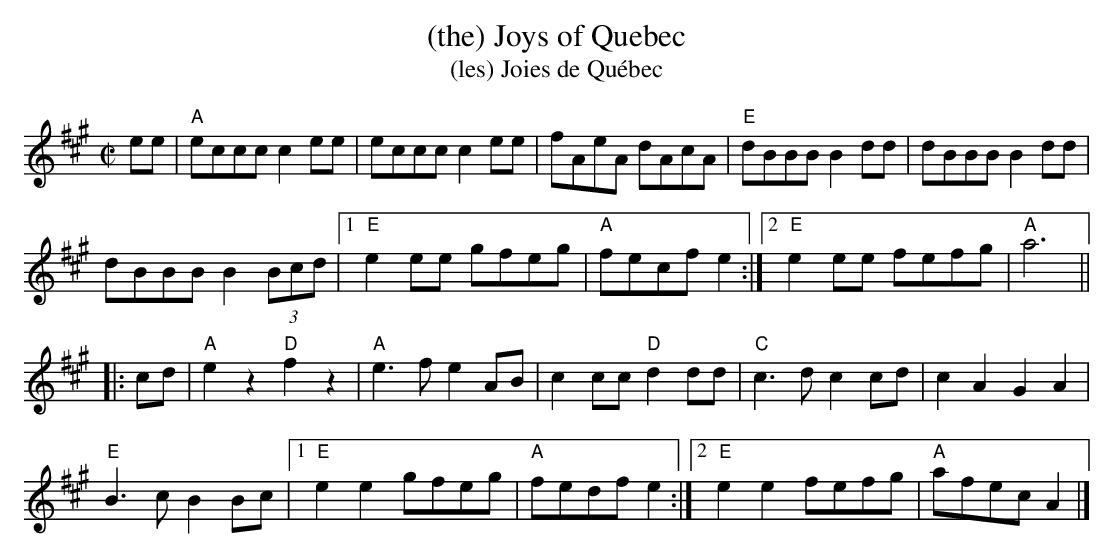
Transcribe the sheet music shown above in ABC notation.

X:1
T: (the) Joys of Quebec
T: (les) Joies de Qu\'ebec
M: C|
L: 1/8
K: A
ee |\
"A"eccc c2ee | eccc c2ee | fAeA dAcA | "E"dBBB B2dd | dBBB B2dd |
dBBB B2(3Bcd |1 "E"e2ee gfeg | "A"fecf e2 :|2 "E"e2ee fefg | "A"a6 ||
|: cd |\
"A"e2z2 "D"f2z2 | "A"e3f e2AB | c2cc "D"d2dd | "C"c3d c2cd | c2A2 G2A2 |
"E"B3c B2Bc |1 "E"e2e2 gfeg | "A"fedf e2 :|2 "E"e2e2 fefg | "A"afec A2 |]
